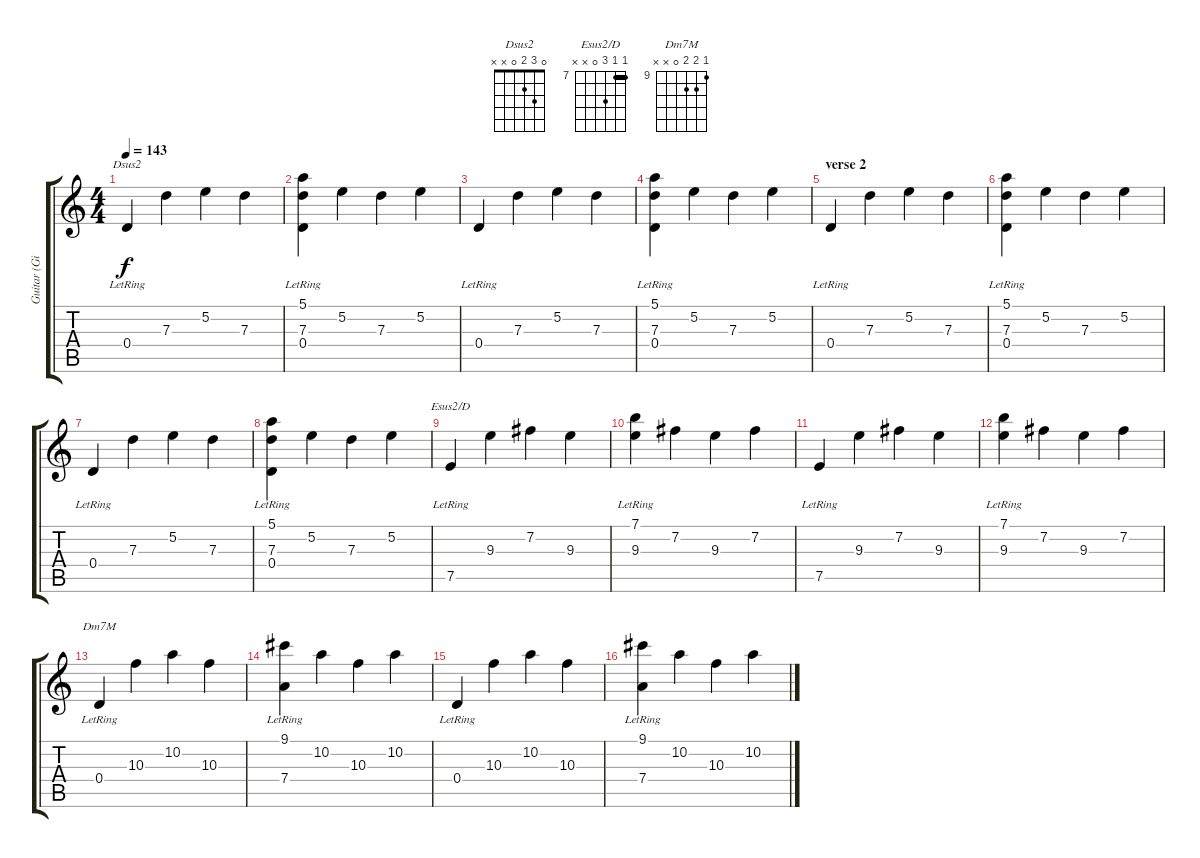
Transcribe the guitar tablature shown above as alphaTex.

\track ("Guitar (Gilmour)" "Guitar (Gi") {instrument electricguitarjazz}
\staff {score tabs}
\tuning (E4 B3 G3 D3 A2 E2) {hide}
\chord ("Dsus2" 0 3 2 0 x x)
\chord ("Esus2/D" 7 7 9 0 x x) {firstfret 7 barre 7}
\chord ("Dm7M" 9 10 10 0 x x) {firstfret 9}
\ts (4 4)
\tempo 143
\clef g2
\ks c
0.4{lr}.4{ch "Dsus2" dy f} 7.3.4 5.2.4 7.3.4 |
(5.1 7.3{lr} 0.4{lr}).4 5.2.4 7.3.4 5.2.4 |
0.4{lr}.4 7.3.4 5.2.4 7.3.4 |
(5.1 7.3{lr} 0.4{lr}).4 5.2.4 7.3.4 5.2.4 |
\section ("" "verse 2")
0.4{lr}.4 7.3.4 5.2.4 7.3.4 |
(5.1 7.3{lr} 0.4{lr}).4 5.2.4 7.3.4 5.2.4 |
0.4{lr}.4 7.3.4 5.2.4 7.3.4 |
(5.1 7.3{lr} 0.4{lr}).4 5.2.4 7.3.4 5.2.4 |
7.5{lr}.4{ch "Esus2/D"} 9.3.4 7.2.4 9.3.4 |
(7.1 9.3{lr}).4 7.2.4 9.3.4 7.2.4 |
7.5{lr}.4 9.3.4 7.2.4 9.3.4 |
(7.1 9.3{lr}).4 7.2.4 9.3.4 7.2.4 |
0.4{lr}.4{ch "Dm7M"} 10.3.4 10.2.4 10.3.4 |
(9.1 7.4{lr}).4 10.2.4 10.3.4 10.2.4 |
0.4{lr}.4 10.3.4 10.2.4 10.3.4 |
(9.1 7.4{lr}).4 10.2.4 10.3.4 10.2.4
